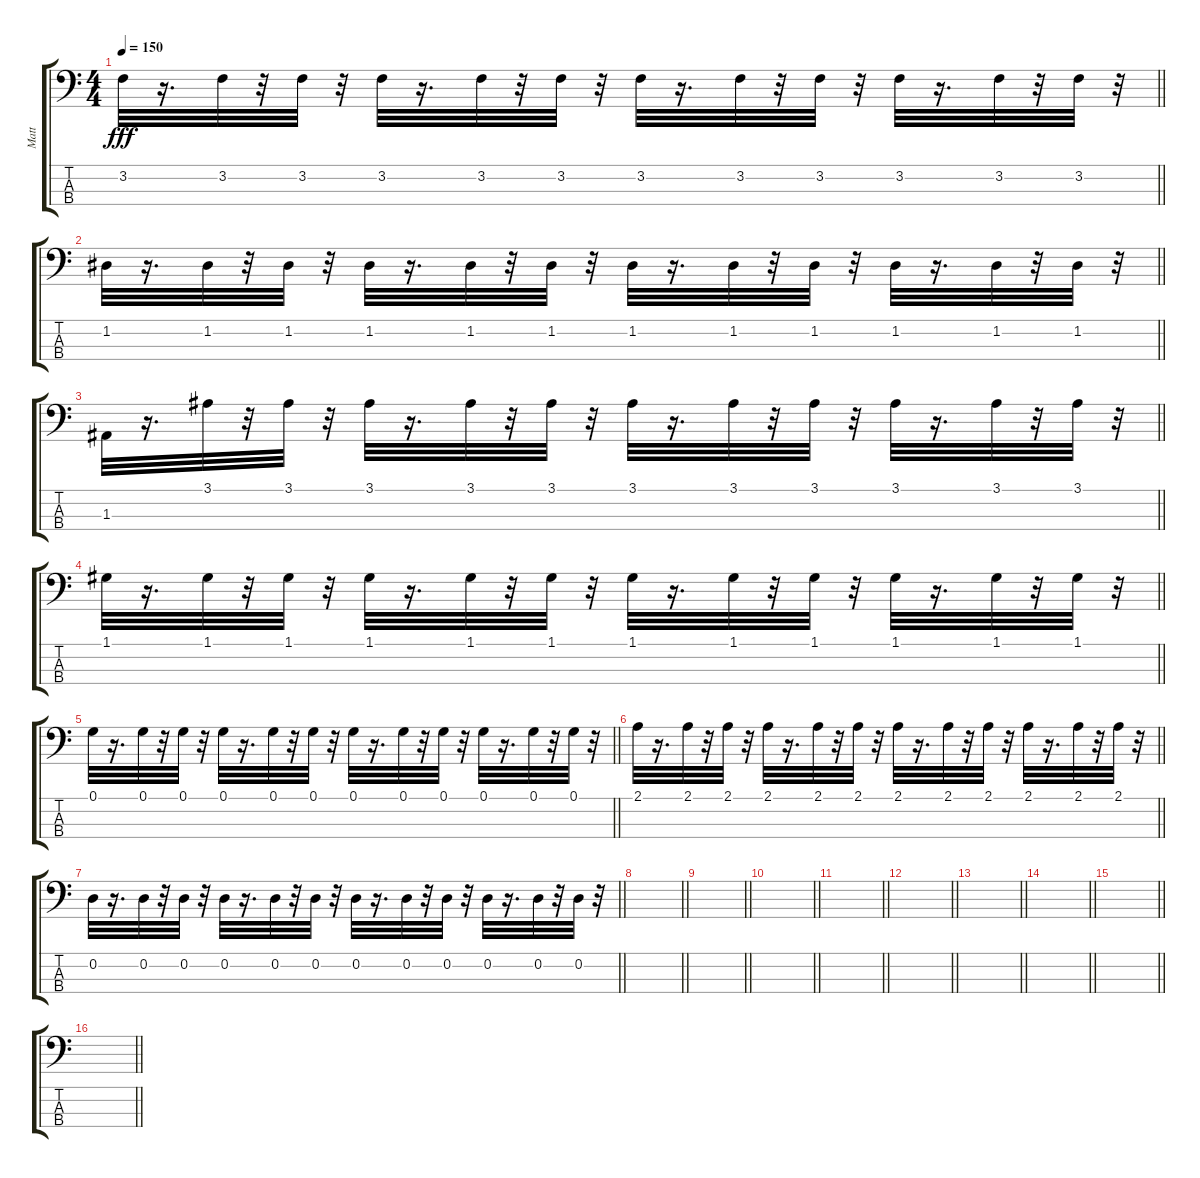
\track ("Matt" "Matt") {instrument electricbassfinger}
\staff {score tabs}
\tuning (G2 D2 A1 E1) {hide}
\ts (4 4)
\tempo 150
\clef f4
\barLineRight lightlight
\ks c
3.2.32{dy fff} r.16{d} 3.2.32 r.32 3.2.32 r.32 3.2.32 r.16{d} 3.2.32 r.32 3.2.32 r.32 3.2.32 r.16{d} 3.2.32 r.32 3.2.32 r.32 3.2.32 r.16{d} 3.2.32 r.32 3.2.32 r.32 |
\barLineRight lightlight
1.2.32 r.16{d} 1.2.32 r.32 1.2.32 r.32 1.2.32 r.16{d} 1.2.32 r.32 1.2.32 r.32 1.2.32 r.16{d} 1.2.32 r.32 1.2.32 r.32 1.2.32 r.16{d} 1.2.32 r.32 1.2.32 r.32 |
\barLineRight lightlight
1.3.32 r.16{d} 3.1.32 r.32 3.1.32 r.32 3.1.32 r.16{d} 3.1.32 r.32 3.1.32 r.32 3.1.32 r.16{d} 3.1.32 r.32 3.1.32 r.32 3.1.32 r.16{d} 3.1.32 r.32 3.1.32 r.32 |
\barLineRight lightlight
1.1.32 r.16{d} 1.1.32 r.32 1.1.32 r.32 1.1.32 r.16{d} 1.1.32 r.32 1.1.32 r.32 1.1.32 r.16{d} 1.1.32 r.32 1.1.32 r.32 1.1.32 r.16{d} 1.1.32 r.32 1.1.32 r.32 |
\barLineRight lightlight
0.1.32 r.16{d} 0.1.32 r.32 0.1.32 r.32 0.1.32 r.16{d} 0.1.32 r.32 0.1.32 r.32 0.1.32 r.16{d} 0.1.32 r.32 0.1.32 r.32 0.1.32 r.16{d} 0.1.32 r.32 0.1.32 r.32 |
\barLineRight lightlight
2.1.32 r.16{d} 2.1.32 r.32 2.1.32 r.32 2.1.32 r.16{d} 2.1.32 r.32 2.1.32 r.32 2.1.32 r.16{d} 2.1.32 r.32 2.1.32 r.32 2.1.32 r.16{d} 2.1.32 r.32 2.1.32 r.32 |
\barLineRight lightlight
0.2.32 r.16{d} 0.2.32 r.32 0.2.32 r.32 0.2.32 r.16{d} 0.2.32 r.32 0.2.32 r.32 0.2.32 r.16{d} 0.2.32 r.32 0.2.32 r.32 0.2.32 r.16{d} 0.2.32 r.32 0.2.32 r.32 |
\barLineRight lightlight
|
\barLineRight lightlight
|
\barLineRight lightlight
|
\barLineRight lightlight
|
\barLineRight lightlight
|
\barLineRight lightlight
|
\barLineRight lightlight
|
\barLineRight lightlight
|
\barLineRight lightlight
